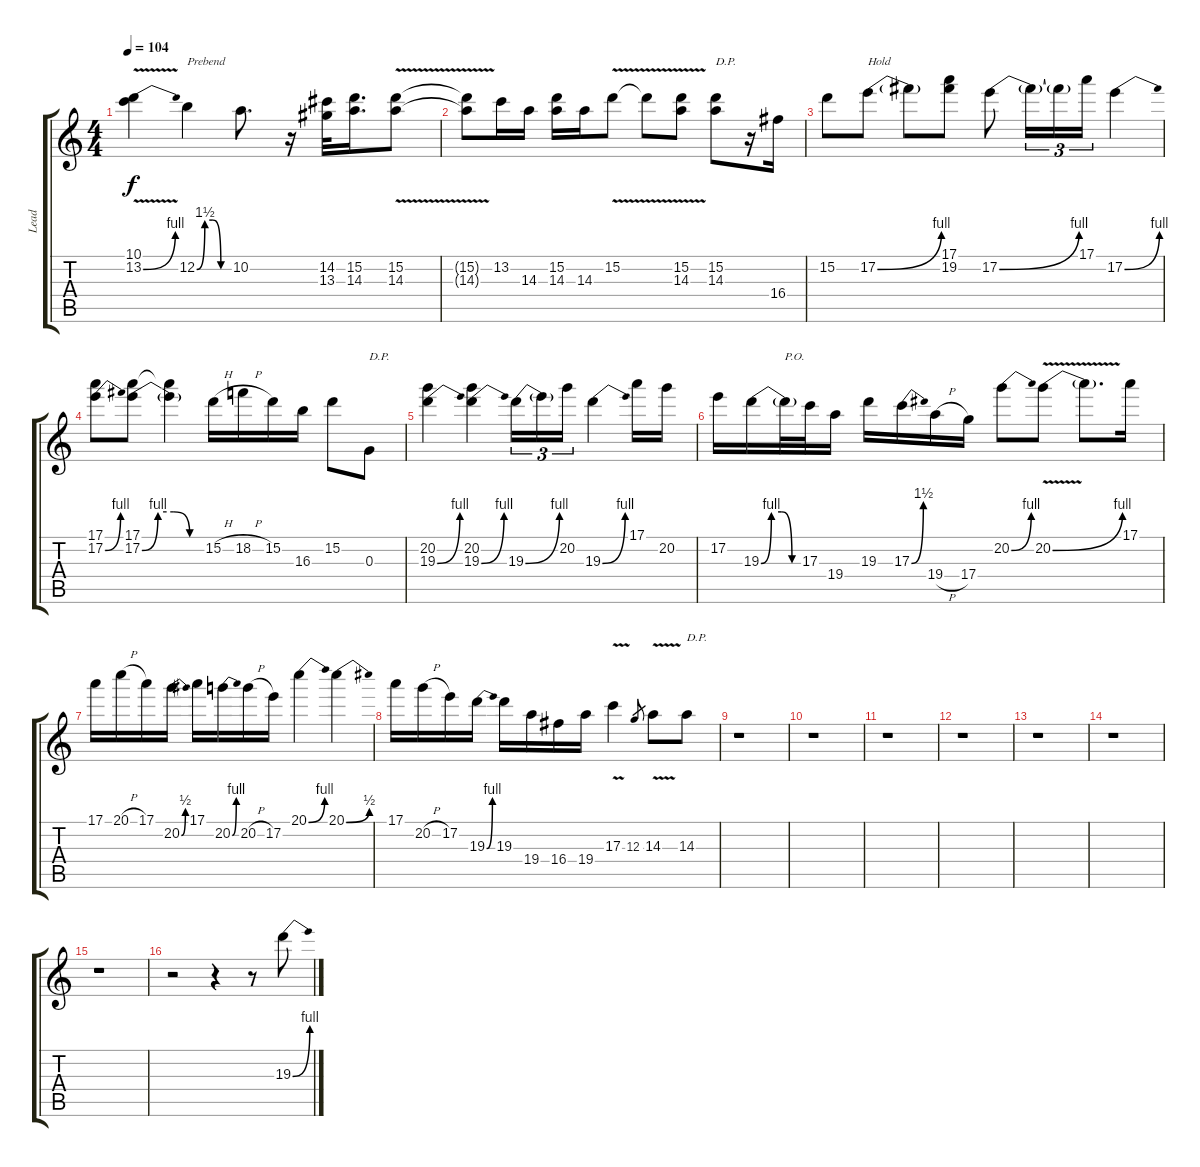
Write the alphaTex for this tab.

\track ("Lead" "Lead") {instrument distortionguitar}
\staff {score tabs}
\tuning (E4 B3 G3 D3 A2 E2) {hide}
\ts (4 4)
\tempo 104
\clef g2
\ks c
(10.1{v} 13.2{be (bend 0 0 60 4) v}).4{dy f} 12.2{be (custom 0 0 15 6 30 6 45 0 60 0)}.4{txt "Prebend"} 10.2.8{d} r.16 (14.2 13.3).32 (15.2 14.3).16{d} (15.2{v} 14.3{v}).8 |
(15.2{t} 14.3{t}).8 13.2.16 14.3.16 (15.2 14.3).16 14.3.16 15.2{v}.8 15.2{t}.8 (15.2{v} 14.3{v}).8 (15.2 14.3).8{txt "D.P."} r.16 16.4.16 |
15.2.8 17.2{be (bend 0 0 60 4)}.8{txt "Hold"} 17.2{t}.8 (17.1 19.2).8 17.2{be (bend 0 0 60 4)}.8 17.2{t}.16{tu (3 2)} 17.2{t}.16{tu (3 2)} 17.1.16{tu (3 2)} 17.2{be (bend 0 0 60 4)}.4 |
(17.1 17.2{be (bend 0 0 60 4)}).8 (17.1 17.2{be (custom 0 0 15 4 30 4 45 0 60 0)}).8 (17.1{t} 17.2{t}).4 15.2{h}.16 18.2{h}.16 15.2.16 16.3.16 15.2.8 0.3.8{txt "D.P."} |
(20.2 19.3{be (bend 0 0 60 4)}).4 (20.2 19.3{be (bend 0 0 60 4)}).4 19.3{be (bend 0 0 60 4)}.16{tu (3 2)} 19.3{t}.16{tu (3 2)} 20.2.16{tu (3 2)} 19.3{be (bend 0 0 60 4)}.4 17.1.16 20.2.16 |
17.2.16 19.3{be (custom 0 0 15 4 30 4 45 0 60 0)}.16 19.3{t}.32{txt "P.O."} 17.3.32 19.4.16 19.3.16 17.3{be (bend 0 0 60 6)}.16 19.4{h}.16 17.4.16 20.2{be (bend 0 0 60 4)}.8 20.2{be (bend 0 0 60 4) v}.8 20.2{t}.8{d} 17.1.16 |
17.1.16 20.1{h}.16 17.1.16 20.2{be (bend 0 0 60 2)}.16 17.1.16 20.2{be (bend 0 0 60 4)}.16 20.2{h}.16 17.2.16 20.1{be (bend 0 0 60 4)}.4 20.1{be (bend 0 0 60 2)}.4 |
17.1.16 20.2{h}.16 17.2.16 19.3{be (bend 0 0 60 4)}.16 19.3.16 19.4.16 16.4.16 19.4.16 17.3{v}.4 12.3.8{gr} 14.3{v}.8 14.3.8{txt "D.P."} |
r.1 |
r.1 |
r.1 |
r.1 |
r.1 |
r.1 |
r.1 |
r.2 r.4 r.8 19.3{be (bend 0 0 60 4)}.8
